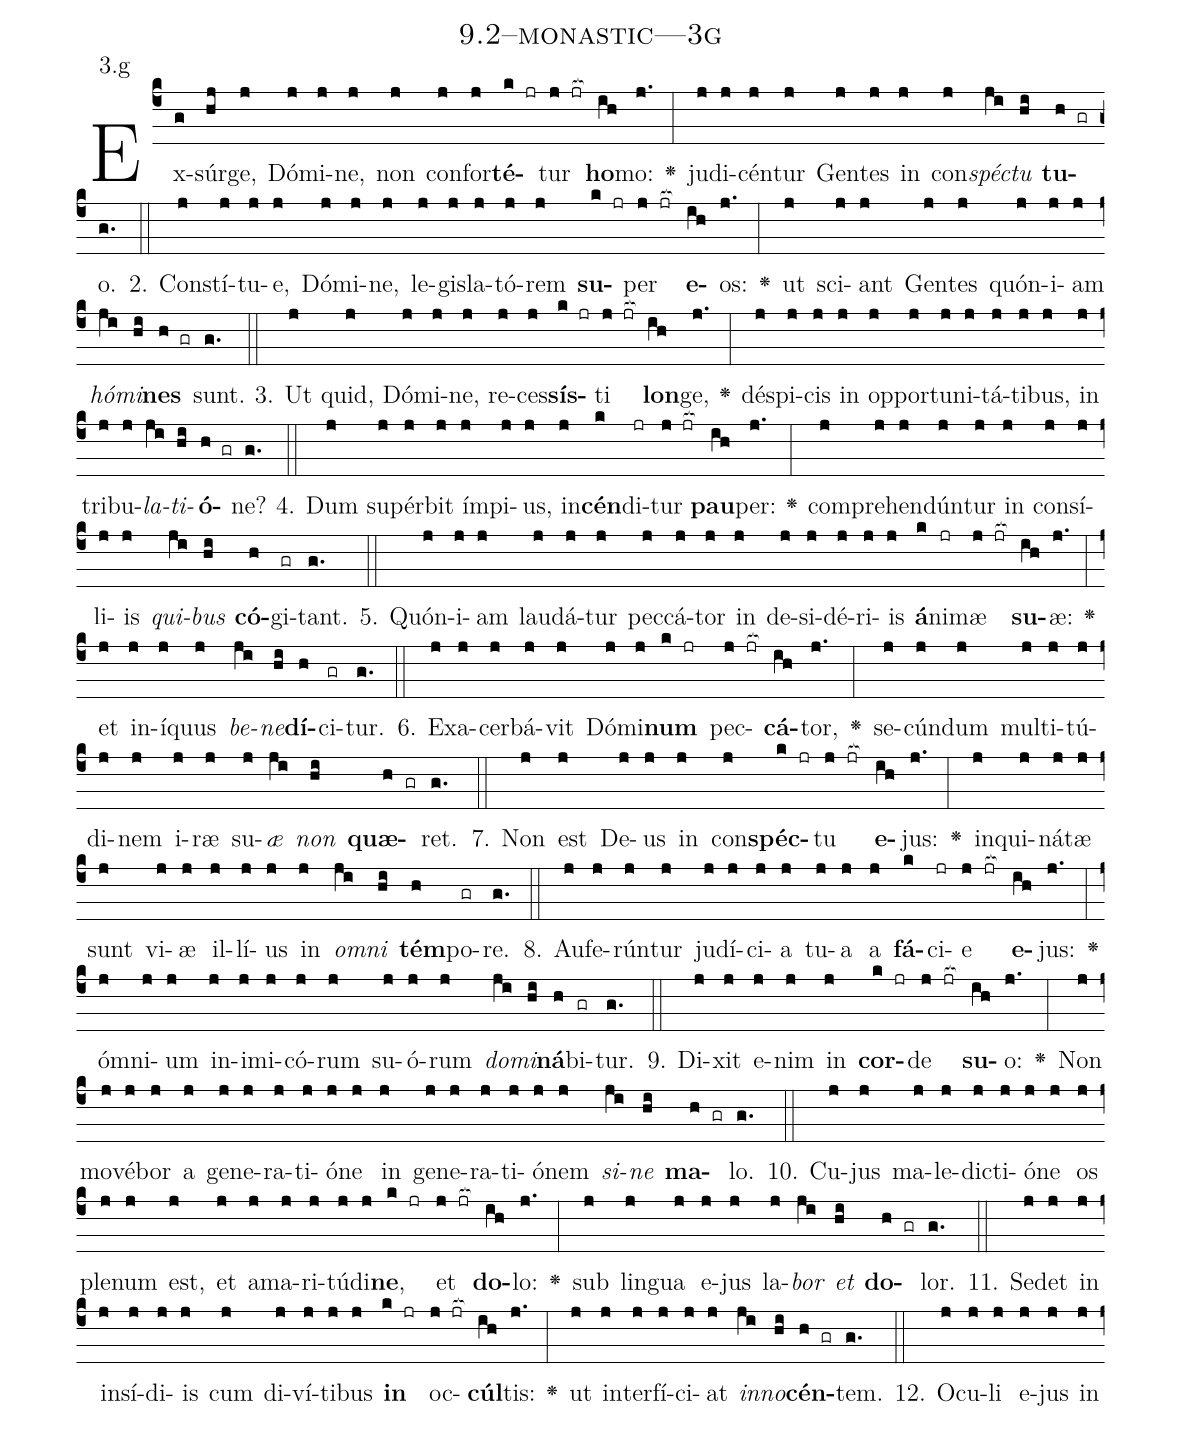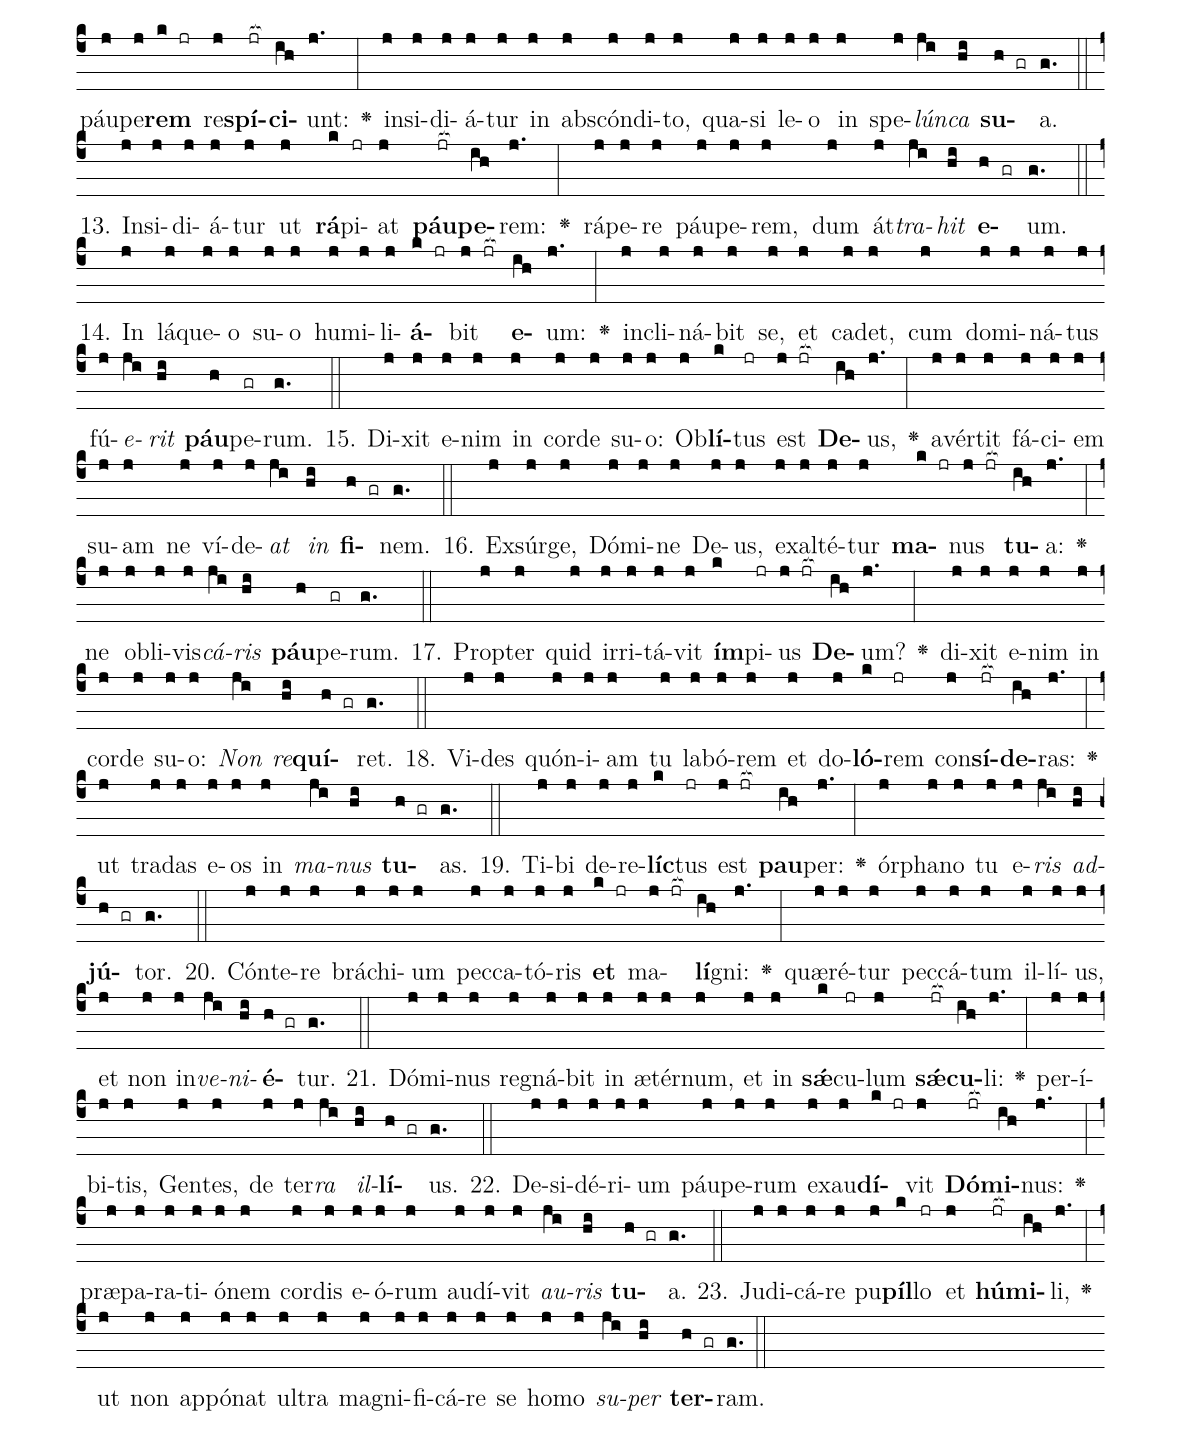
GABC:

name: 9.2--monastic---3g;
annotation: 3.g;
%%
(c4)Ex(g)súr(hj)ge,(j) Dó(j)mi(j)ne,(j) non(j) con(j)for(j)<b>té</b>(k jr)tur(j jr[ocb:1{]) <b>ho</b>(ih[ocb:0}])mo:(j.) <v>\greheightstar</v>(:) ju(j)di(j)cén(j)tur(j) Gen(j)tes(j) in(j) con(j)<i>spéc</i>(ji)<i>tu</i>(hi) <b>tu</b>(h gr)o.(g.) (::)
2. Con(j)stí(j)tu(j)e,(j) Dó(j)mi(j)ne,(j) le(j)gis(j)la(j)tó(j)rem(j) <b>su</b>(k jr)per(j jr[ocb:1{]) <b>e</b>(ih[ocb:0}])os:(j.) <v>\greheightstar</v>(:) ut(j) sci(j)ant(j) Gen(j)tes(j) quón(j)i(j)am(j) <i>hó</i>(ji)<i>mi</i>(hi)<b>nes</b>(h gr) sunt.(g.) (::)
3. Ut(j) quid,(j) Dó(j)mi(j)ne,(j) re(j)ces(j)<b>sís</b>(k jr)ti(j jr[ocb:1{]) <b>lon</b>(ih[ocb:0}])ge,(j.) <v>\greheightstar</v>(:) dé(j)spi(j)cis(j) in(j) op(j)por(j)tu(j)ni(j)tá(j)ti(j)bus,(j) in(j) tri(j)bu(j)<i>la</i>(ji)<i>ti</i>(hi)<b>ó</b>(h gr)ne?(g.) (::)
4. Dum(j) su(j)pér(j)bit(j) ím(j)pi(j)us,(j) in(j)<b>cén</b>(k)di(jr)tur(j jr[ocb:1{]) <b>pau</b>(ih[ocb:0}])per:(j.) <v>\greheightstar</v>(:) com(j)pre(j)hen(j)dún(j)tur(j) in(j) con(j)sí(j)li(j)is(j) <i>qui</i>(ji)<i>bus</i>(hi) <b>có</b>(h)gi(gr)tant.(g.) (::)
5. Quón(j)i(j)am(j) lau(j)dá(j)tur(j) pec(j)cá(j)tor(j) in(j) de(j)si(j)dé(j)ri(j)is(j) <b>á</b>(k)ni(jr)mæ(j jr[ocb:1{]) <b>su</b>(ih[ocb:0}])æ:(j.) <v>\greheightstar</v>(:) et(j) in(j)í(j)quus(j) <i>be</i>(ji)<i>ne</i>(hi)<b>dí</b>(h)ci(gr)tur.(g.) (::)
6. Ex(j)a(j)cer(j)bá(j)vit(j) Dó(j)mi(j)<b>num</b>(k jr) pec(j jr[ocb:1{])<b>cá</b>(ih[ocb:0}])tor,(j.) <v>\greheightstar</v>(:) se(j)cún(j)dum(j) mul(j)ti(j)tú(j)di(j)nem(j) i(j)ræ(j) su(j)<i>æ</i>(ji) <i>non</i>(hi) <b>quæ</b>(h gr)ret.(g.) (::)
7. Non(j) est(j) De(j)us(j) in(j) con(j)<b>spéc</b>(k jr)tu(j jr[ocb:1{]) <b>e</b>(ih[ocb:0}])jus:(j.) <v>\greheightstar</v>(:) in(j)qui(j)ná(j)tæ(j) sunt(j) vi(j)æ(j) il(j)lí(j)us(j) in(j) <i>om</i>(ji)<i>ni</i>(hi) <b>tém</b>(h)po(gr)re.(g.) (::)
8. Au(j)fe(j)rún(j)tur(j) ju(j)dí(j)ci(j)a(j) tu(j)a(j) a(j) <b>fá</b>(k)ci(jr)e(j jr[ocb:1{]) <b>e</b>(ih[ocb:0}])jus:(j.) <v>\greheightstar</v>(:) óm(j)ni(j)um(j) in(j)i(j)mi(j)có(j)rum(j) su(j)ó(j)rum(j) <i>do</i>(ji)<i>mi</i>(hi)<b>ná</b>(h)bi(gr)tur.(g.) (::)
9. Di(j)xit(j) e(j)nim(j) in(j) <b>cor</b>(k jr)de(j jr[ocb:1{]) <b>su</b>(ih[ocb:0}])o:(j.) <v>\greheightstar</v>(:) Non(j) mo(j)vé(j)bor(j) a(j) ge(j)ne(j)ra(j)ti(j)ó(j)ne(j) in(j) ge(j)ne(j)ra(j)ti(j)ó(j)nem(j) <i>si</i>(ji)<i>ne</i>(hi) <b>ma</b>(h gr)lo.(g.) (::)
10. Cu(j)jus(j) ma(j)le(j)dic(j)ti(j)ó(j)ne(j) os(j) ple(j)num(j) est,(j) et(j) a(j)ma(j)ri(j)tú(j)di(j)<b>ne</b>,(k jr) et(j jr[ocb:1{]) <b>do</b>(ih[ocb:0}])lo:(j.) <v>\greheightstar</v>(:) sub(j) lin(j)gua(j) e(j)jus(j) la(j)<i>bor</i>(ji) <i>et</i>(hi) <b>do</b>(h gr)lor.(g.) (::)
11. Se(j)det(j) in(j) in(j)sí(j)di(j)is(j) cum(j) di(j)ví(j)ti(j)bus(j) <b>in</b>(k jr) oc(j jr[ocb:1{])<b>cúl</b>(ih[ocb:0}])tis:(j.) <v>\greheightstar</v>(:) ut(j) in(j)ter(j)fí(j)ci(j)at(j) <i>in</i>(ji)<i>no</i>(hi)<b>cén</b>(h gr)tem.(g.) (::)
12. O(j)cu(j)li(j) e(j)jus(j) in(j) páu(j)pe(j)<b>rem</b>(k jr) re(j)<b>spí</b>(jr[ocb:1{])<b>ci</b>(ih[ocb:0}])unt:(j.) <v>\greheightstar</v>(:) in(j)si(j)di(j)á(j)tur(j) in(j) abs(j)cón(j)di(j)to,(j) qua(j)si(j) le(j)o(j) in(j) spe(j)<i>lún</i>(ji)<i>ca</i>(hi) <b>su</b>(h gr)a.(g.) (::)
13. In(j)si(j)di(j)á(j)tur(j) ut(j) <b>rá</b>(k)pi(jr)at(j) <b>páu</b>(jr[ocb:1{])<b>pe</b>(ih[ocb:0}])rem:(j.) <v>\greheightstar</v>(:) rá(j)pe(j)re(j) páu(j)pe(j)rem,(j) dum(j) át(j)<i>tra</i>(ji)<i>hit</i>(hi) <b>e</b>(h gr)um.(g.) (::)
14. In(j) lá(j)que(j)o(j) su(j)o(j) hu(j)mi(j)li(j)<b>á</b>(k jr)bit(j jr[ocb:1{]) <b>e</b>(ih[ocb:0}])um:(j.) <v>\greheightstar</v>(:) in(j)cli(j)ná(j)bit(j) se,(j) et(j) ca(j)det,(j) cum(j) do(j)mi(j)ná(j)tus(j) fú(j)<i>e</i>(ji)<i>rit</i>(hi) <b>páu</b>(h)pe(gr)rum.(g.) (::)
15. Di(j)xit(j) e(j)nim(j) in(j) cor(j)de(j) su(j)o:(j) Ob(j)<b>lí</b>(k)tus(jr) est(j jr[ocb:1{]) <b>De</b>(ih[ocb:0}])us,(j.) <v>\greheightstar</v>(:) a(j)vér(j)tit(j) fá(j)ci(j)em(j) su(j)am(j) ne(j) ví(j)de(j)<i>at</i>(ji) <i>in</i>(hi) <b>fi</b>(h gr)nem.(g.) (::)
16. Ex(j)súr(j)ge,(j) Dó(j)mi(j)ne(j) De(j)us,(j) ex(j)al(j)té(j)tur(j) <b>ma</b>(k jr)nus(j jr[ocb:1{]) <b>tu</b>(ih[ocb:0}])a:(j.) <v>\greheightstar</v>(:) ne(j) ob(j)li(j)vis(j)<i>cá</i>(ji)<i>ris</i>(hi) <b>páu</b>(h)pe(gr)rum.(g.) (::)
17. Prop(j)ter(j) quid(j) ir(j)ri(j)tá(j)vit(j) <b>ím</b>(k)pi(jr)us(j jr[ocb:1{]) <b>De</b>(ih[ocb:0}])um?(j.) <v>\greheightstar</v>(:) di(j)xit(j) e(j)nim(j) in(j) cor(j)de(j) su(j)o:(j) <i>Non</i>(ji) <i>re</i>(hi)<b>quí</b>(h gr)ret.(g.) (::)
18. Vi(j)des(j) quón(j)i(j)am(j) tu(j) la(j)bó(j)rem(j) et(j) do(j)<b>ló</b>(k)rem(jr) con(j)<b>sí</b>(jr[ocb:1{])<b>de</b>(ih[ocb:0}])ras:(j.) <v>\greheightstar</v>(:) ut(j) tra(j)das(j) e(j)os(j) in(j) <i>ma</i>(ji)<i>nus</i>(hi) <b>tu</b>(h gr)as.(g.) (::)
19. Ti(j)bi(j) de(j)re(j)<b>líc</b>(k)tus(jr) est(j jr[ocb:1{]) <b>pau</b>(ih[ocb:0}])per:(j.) <v>\greheightstar</v>(:) ór(j)pha(j)no(j) tu(j) e(j)<i>ris</i>(ji) <i>ad</i>(hi)<b>jú</b>(h gr)tor.(g.) (::)
20. Cón(j)te(j)re(j) brá(j)chi(j)um(j) pec(j)ca(j)tó(j)ris(j) <b>et</b>(k jr) ma(j jr[ocb:1{])<b>lí</b>(ih[ocb:0}])gni:(j.) <v>\greheightstar</v>(:) quæ(j)ré(j)tur(j) pec(j)cá(j)tum(j) il(j)lí(j)us,(j) et(j) non(j) in(j)<i>ve</i>(ji)<i>ni</i>(hi)<b>é</b>(h gr)tur.(g.) (::)
21. Dó(j)mi(j)nus(j) re(j)gná(j)bit(j) in(j) æ(j)tér(j)num,(j) et(j) in(j) <b>sǽ</b>(k)cu(jr)lum(j) <b>sǽ</b>(jr[ocb:1{])<b>cu</b>(ih[ocb:0}])li:(j.) <v>\greheightstar</v>(:) per(j)í(j)bi(j)tis,(j) Gen(j)tes,(j) de(j) ter(j)<i>ra</i>(ji) <i>il</i>(hi)<b>lí</b>(h gr)us.(g.) (::)
22. De(j)si(j)dé(j)ri(j)um(j) páu(j)pe(j)rum(j) ex(j)au(j)<b>dí</b>(k jr)vit(j) <b>Dó</b>(jr[ocb:1{])<b>mi</b>(ih[ocb:0}])nus:(j.) <v>\greheightstar</v>(:) præ(j)pa(j)ra(j)ti(j)ó(j)nem(j) cor(j)dis(j) e(j)ó(j)rum(j) au(j)dí(j)vit(j) <i>au</i>(ji)<i>ris</i>(hi) <b>tu</b>(h gr)a.(g.) (::)
23. Ju(j)di(j)cá(j)re(j) pu(j)<b>píl</b>(k)lo(jr) et(j) <b>hú</b>(jr[ocb:1{])<b>mi</b>(ih[ocb:0}])li,(j.) <v>\greheightstar</v>(:) ut(j) non(j) ap(j)pó(j)nat(j) ul(j)tra(j) ma(j)gni(j)fi(j)cá(j)re(j) se(j) ho(j)mo(j) <i>su</i>(ji)<i>per</i>(hi) <b>ter</b>(h gr)ram.(g.) (::)
